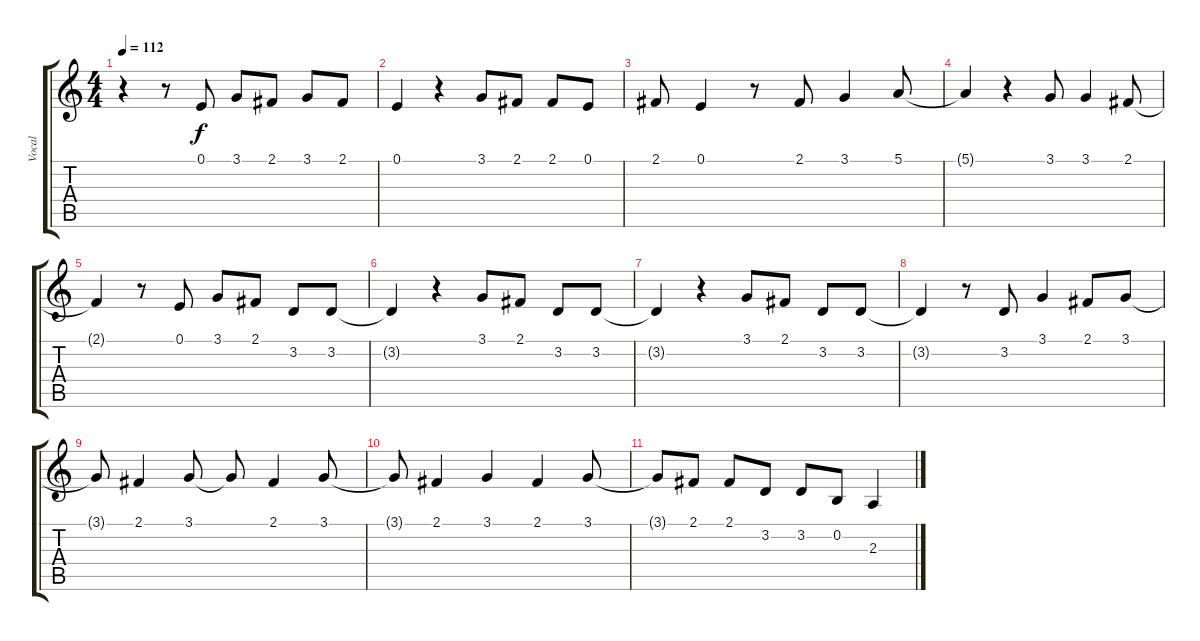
\track ("Vocal" "Vocal") {instrument flute}
\staff {score tabs}
\tuning (E4 B3 G3 D3 A2 E2) {hide}
\ts (4 4)
\tempo 112
\clef g2
\ks c
r.4{dy f} r.8 0.1.8 3.1.8 2.1.8 3.1.8 2.1.8 |
0.1.4 r.4 3.1.8 2.1.8 2.1.8 0.1.8 |
2.1.8 0.1.4 r.8 2.1.8 3.1.4 5.1.8 |
5.1{t}.4 r.4 3.1.8 3.1.4 2.1.8 |
2.1{t}.4 r.8 0.1.8 3.1.8 2.1.8 3.2.8 3.2.8 |
3.2{t}.4 r.4 3.1.8 2.1.8 3.2.8 3.2.8 |
3.2{t}.4 r.4 3.1.8 2.1.8 3.2.8 3.2.8 |
3.2{t}.4 r.8 3.2.8 3.1.4 2.1.8 3.1.8 |
3.1{t}.8 2.1.4 3.1.8 3.1{t}.8 2.1.4 3.1.8 |
3.1{t}.8 2.1.4 3.1.4 2.1.4 3.1.8 |
3.1{t}.8 2.1.8 2.1.8 3.2.8 3.2.8 0.2.8 2.3.4
